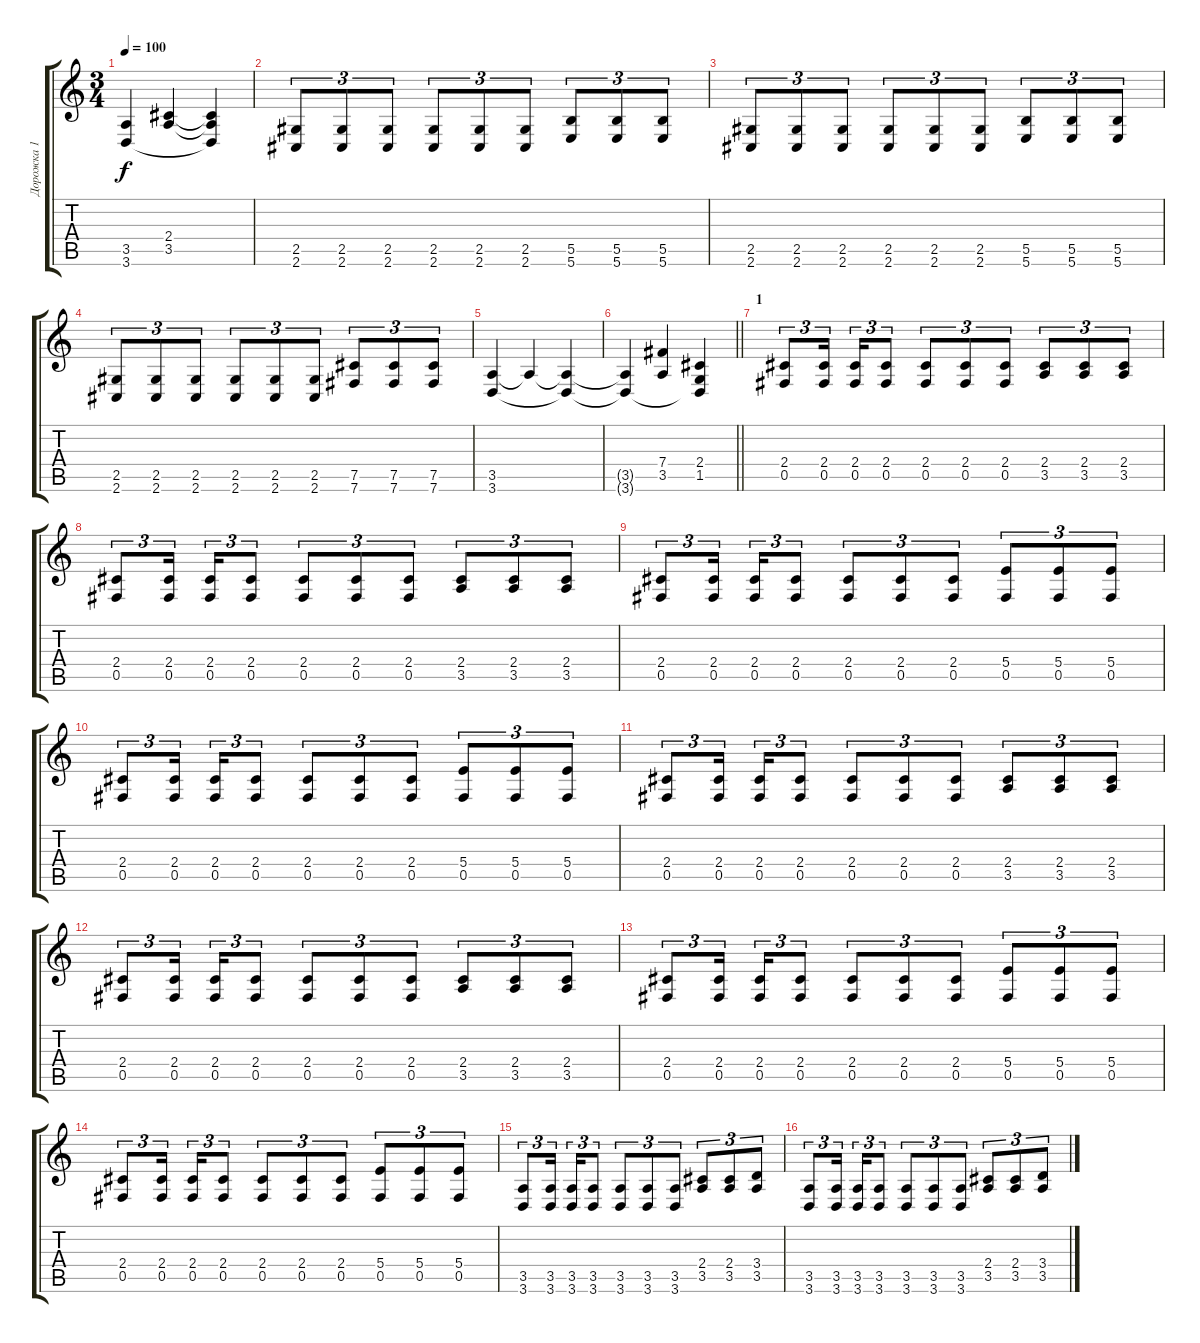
\track ("Дорожка 1" "Дорожка 1") {instrument distortionguitar}
\staff {score tabs}
\tuning (Db4 Ab3 E3 B2 Gb2 B1) {hide}
\ts (3 4)
\tempo 100
\clef g2
\ks c
(3.5{t} 3.6{t}).4{dy f} (2.4 3.5).4 (2.4{t} 3.5{t} 3.6{t}).4 |
(2.5 2.6).8{tu (3 2)} (2.5 2.6).8{tu (3 2)} (2.5 2.6).8{tu (3 2)} (2.5 2.6).8{tu (3 2)} (2.5 2.6).8{tu (3 2)} (2.5 2.6).8{tu (3 2)} (5.5 5.6).8{tu (3 2)} (5.5 5.6).8{tu (3 2)} (5.5 5.6).8{tu (3 2)} |
(2.5 2.6).8{tu (3 2)} (2.5 2.6).8{tu (3 2)} (2.5 2.6).8{tu (3 2)} (2.5 2.6).8{tu (3 2)} (2.5 2.6).8{tu (3 2)} (2.5 2.6).8{tu (3 2)} (5.5 5.6).8{tu (3 2)} (5.5 5.6).8{tu (3 2)} (5.5 5.6).8{tu (3 2)} |
(2.5 2.6).8{tu (3 2)} (2.5 2.6).8{tu (3 2)} (2.5 2.6).8{tu (3 2)} (2.5 2.6).8{tu (3 2)} (2.5 2.6).8{tu (3 2)} (2.5 2.6).8{tu (3 2)} (7.5 7.6).8{tu (3 2)} (7.5 7.6).8{tu (3 2)} (7.5 7.6).8{tu (3 2)} |
(3.5 3.6).4 3.5{t}.4 (3.5{t} 3.6{t}).4 |
\barLineRight lightlight
(3.5{t} 3.6{t}).4 (7.4 3.5).4 (2.4 1.5 3.6{t}).4 |
\section ("" "1")
(2.4 0.5).8{tu (3 2)} (2.4 0.5).16{tu (3 2) beam splitsecondary} (2.4 0.5).16{tu (3 2)} (2.4 0.5).8{tu (3 2)} (2.4 0.5).8{tu (3 2)} (2.4 0.5).8{tu (3 2)} (2.4 0.5).8{tu (3 2)} (2.4 3.5).8{tu (3 2)} (2.4 3.5).8{tu (3 2)} (2.4 3.5).8{tu (3 2)} |
(2.4 0.5).8{tu (3 2)} (2.4 0.5).16{tu (3 2) beam splitsecondary} (2.4 0.5).16{tu (3 2)} (2.4 0.5).8{tu (3 2)} (2.4 0.5).8{tu (3 2)} (2.4 0.5).8{tu (3 2)} (2.4 0.5).8{tu (3 2)} (2.4 3.5).8{tu (3 2)} (2.4 3.5).8{tu (3 2)} (2.4 3.5).8{tu (3 2)} |
(2.4 0.5).8{tu (3 2)} (2.4 0.5).16{tu (3 2) beam splitsecondary} (2.4 0.5).16{tu (3 2)} (2.4 0.5).8{tu (3 2)} (2.4 0.5).8{tu (3 2)} (2.4 0.5).8{tu (3 2)} (2.4 0.5).8{tu (3 2)} (5.4 0.5).8{tu (3 2)} (5.4 0.5).8{tu (3 2)} (5.4 0.5).8{tu (3 2)} |
(2.4 0.5).8{tu (3 2)} (2.4 0.5).16{tu (3 2) beam splitsecondary} (2.4 0.5).16{tu (3 2)} (2.4 0.5).8{tu (3 2)} (2.4 0.5).8{tu (3 2)} (2.4 0.5).8{tu (3 2)} (2.4 0.5).8{tu (3 2)} (5.4 0.5).8{tu (3 2)} (5.4 0.5).8{tu (3 2)} (5.4 0.5).8{tu (3 2)} |
(2.4 0.5).8{tu (3 2)} (2.4 0.5).16{tu (3 2) beam splitsecondary} (2.4 0.5).16{tu (3 2)} (2.4 0.5).8{tu (3 2)} (2.4 0.5).8{tu (3 2)} (2.4 0.5).8{tu (3 2)} (2.4 0.5).8{tu (3 2)} (2.4 3.5).8{tu (3 2)} (2.4 3.5).8{tu (3 2)} (2.4 3.5).8{tu (3 2)} |
(2.4 0.5).8{tu (3 2)} (2.4 0.5).16{tu (3 2) beam splitsecondary} (2.4 0.5).16{tu (3 2)} (2.4 0.5).8{tu (3 2)} (2.4 0.5).8{tu (3 2)} (2.4 0.5).8{tu (3 2)} (2.4 0.5).8{tu (3 2)} (2.4 3.5).8{tu (3 2)} (2.4 3.5).8{tu (3 2)} (2.4 3.5).8{tu (3 2)} |
(2.4 0.5).8{tu (3 2)} (2.4 0.5).16{tu (3 2) beam splitsecondary} (2.4 0.5).16{tu (3 2)} (2.4 0.5).8{tu (3 2)} (2.4 0.5).8{tu (3 2)} (2.4 0.5).8{tu (3 2)} (2.4 0.5).8{tu (3 2)} (5.4 0.5).8{tu (3 2)} (5.4 0.5).8{tu (3 2)} (5.4 0.5).8{tu (3 2)} |
(2.4 0.5).8{tu (3 2)} (2.4 0.5).16{tu (3 2) beam splitsecondary} (2.4 0.5).16{tu (3 2)} (2.4 0.5).8{tu (3 2)} (2.4 0.5).8{tu (3 2)} (2.4 0.5).8{tu (3 2)} (2.4 0.5).8{tu (3 2)} (5.4 0.5).8{tu (3 2)} (5.4 0.5).8{tu (3 2)} (5.4 0.5).8{tu (3 2)} |
(3.5 3.6).8{tu (3 2)} (3.5 3.6).16{tu (3 2) beam splitsecondary} (3.5 3.6).16{tu (3 2)} (3.5 3.6).8{tu (3 2)} (3.5 3.6).8{tu (3 2)} (3.5 3.6).8{tu (3 2)} (3.5 3.6).8{tu (3 2)} (2.4 3.5).8{tu (3 2)} (2.4 3.5).8{tu (3 2)} (3.4 3.5).8{tu (3 2)} |
(3.5 3.6).8{tu (3 2)} (3.5 3.6).16{tu (3 2) beam splitsecondary} (3.5 3.6).16{tu (3 2)} (3.5 3.6).8{tu (3 2)} (3.5 3.6).8{tu (3 2)} (3.5 3.6).8{tu (3 2)} (3.5 3.6).8{tu (3 2)} (2.4 3.5).8{tu (3 2)} (2.4 3.5).8{tu (3 2)} (3.4 3.5).8{tu (3 2)}
